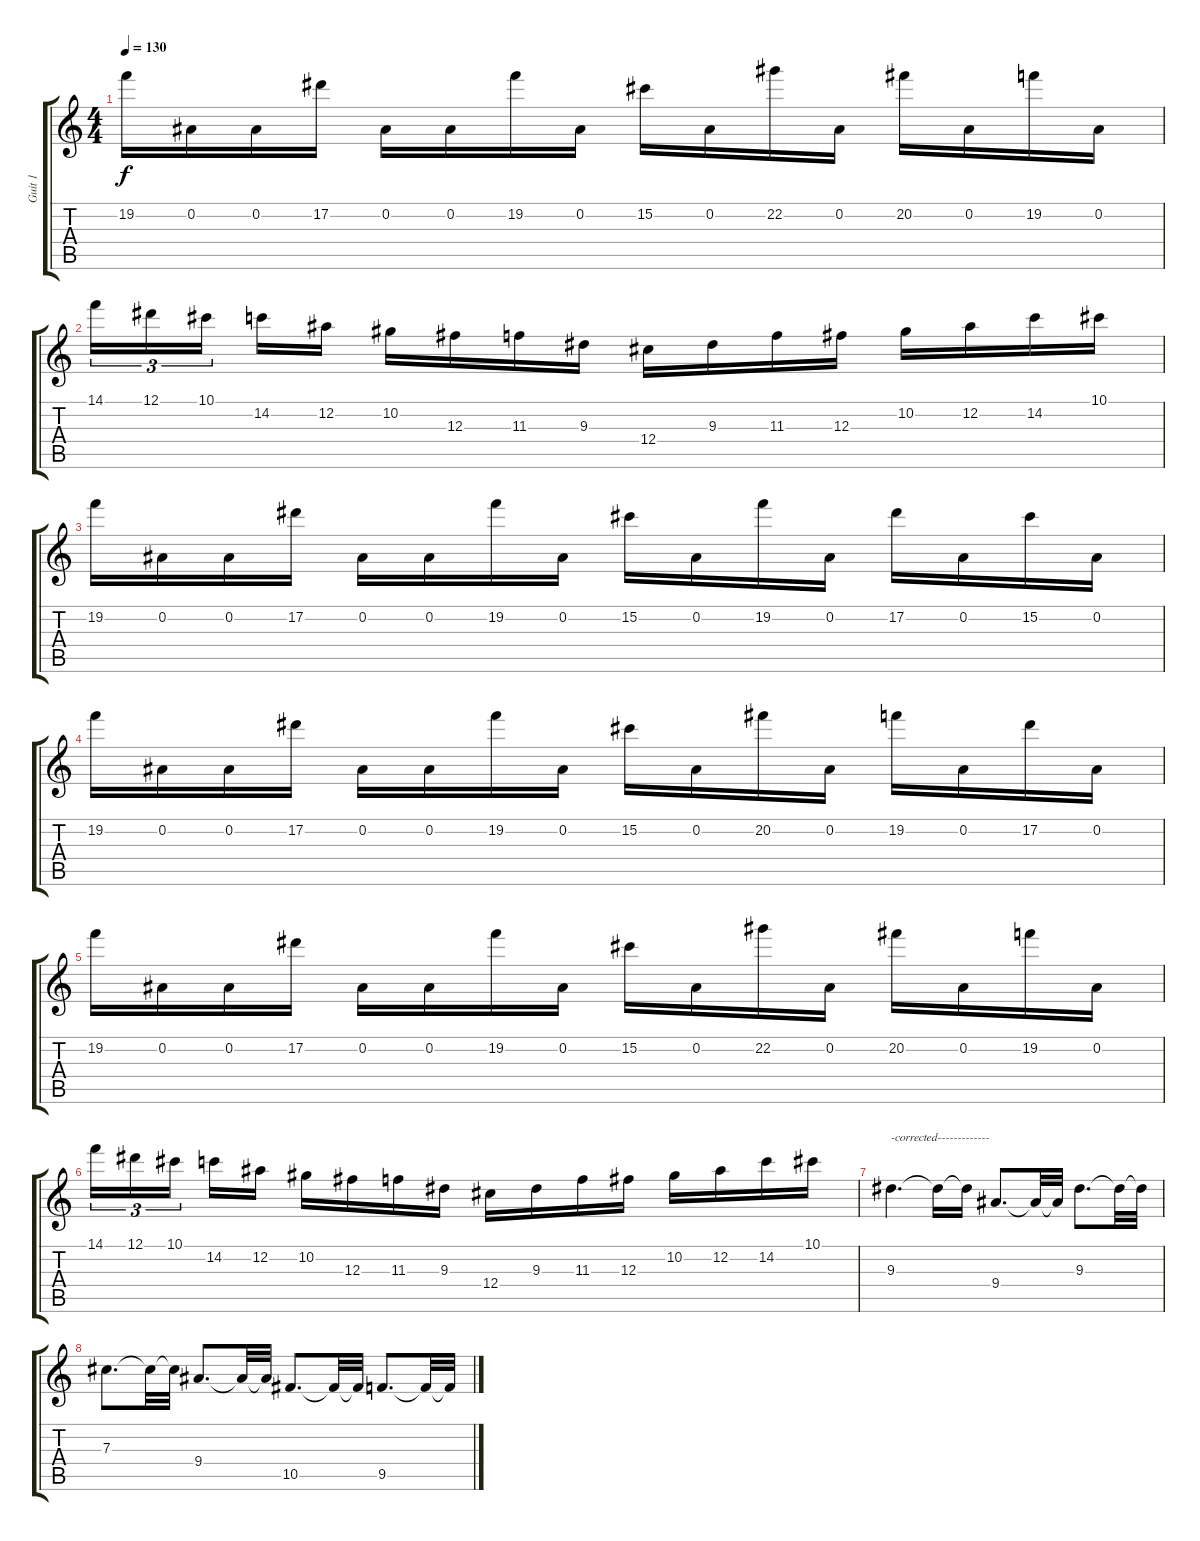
\track ("Guit 1" "Guit 1") {instrument distortionguitar}
\staff {score tabs}
\tuning (Eb4 Bb3 Gb3 Db3 Ab2 Eb2) {hide}
\ts (4 4)
\tempo 130
\clef g2
\ks c
19.2.16{dy f} 0.2.16 0.2.16 17.2.16 0.2.16 0.2.16 19.2.16 0.2.16 15.2.16 0.2.16 22.2.16 0.2.16 20.2.16 0.2.16 19.2.16 0.2.16 |
14.1.16{tu (3 2)} 12.1.16{tu (3 2)} 10.1.16{tu (3 2)} 14.2.16 12.2.16 10.2.16 12.3.16 11.3.16 9.3.16 12.4.16 9.3.16 11.3.16 12.3.16 10.2.16 12.2.16 14.2.16 10.1.16 |
19.2.16 0.2.16 0.2.16 17.2.16 0.2.16 0.2.16 19.2.16 0.2.16 15.2.16 0.2.16 19.2.16 0.2.16 17.2.16 0.2.16 15.2.16 0.2.16 |
19.2.16 0.2.16 0.2.16 17.2.16 0.2.16 0.2.16 19.2.16 0.2.16 15.2.16 0.2.16 20.2.16 0.2.16 19.2.16 0.2.16 17.2.16 0.2.16 |
19.2.16 0.2.16 0.2.16 17.2.16 0.2.16 0.2.16 19.2.16 0.2.16 15.2.16 0.2.16 22.2.16 0.2.16 20.2.16 0.2.16 19.2.16 0.2.16 |
14.1.16{tu (3 2)} 12.1.16{tu (3 2)} 10.1.16{tu (3 2)} 14.2.16 12.2.16 10.2.16 12.3.16 11.3.16 9.3.16 12.4.16 9.3.16 11.3.16 12.3.16 10.2.16 12.2.16 14.2.16 10.1.16 |
9.3.4{d txt "-corrected-------------"} 9.3{t}.16 9.3{t}.16 9.4.8{d} 9.4{t}.32 9.4{t}.32 9.3.8{d} 9.3{t}.32 9.3{t}.32 |
7.3.8{d} 7.3{t}.32 7.3{t}.32 9.4.8{d} 9.4{t}.32 9.4{t}.32 10.5.8{d} 10.5{t}.32 10.5{t}.32 9.5.8{d} 9.5{t}.32 9.5{t}.32
